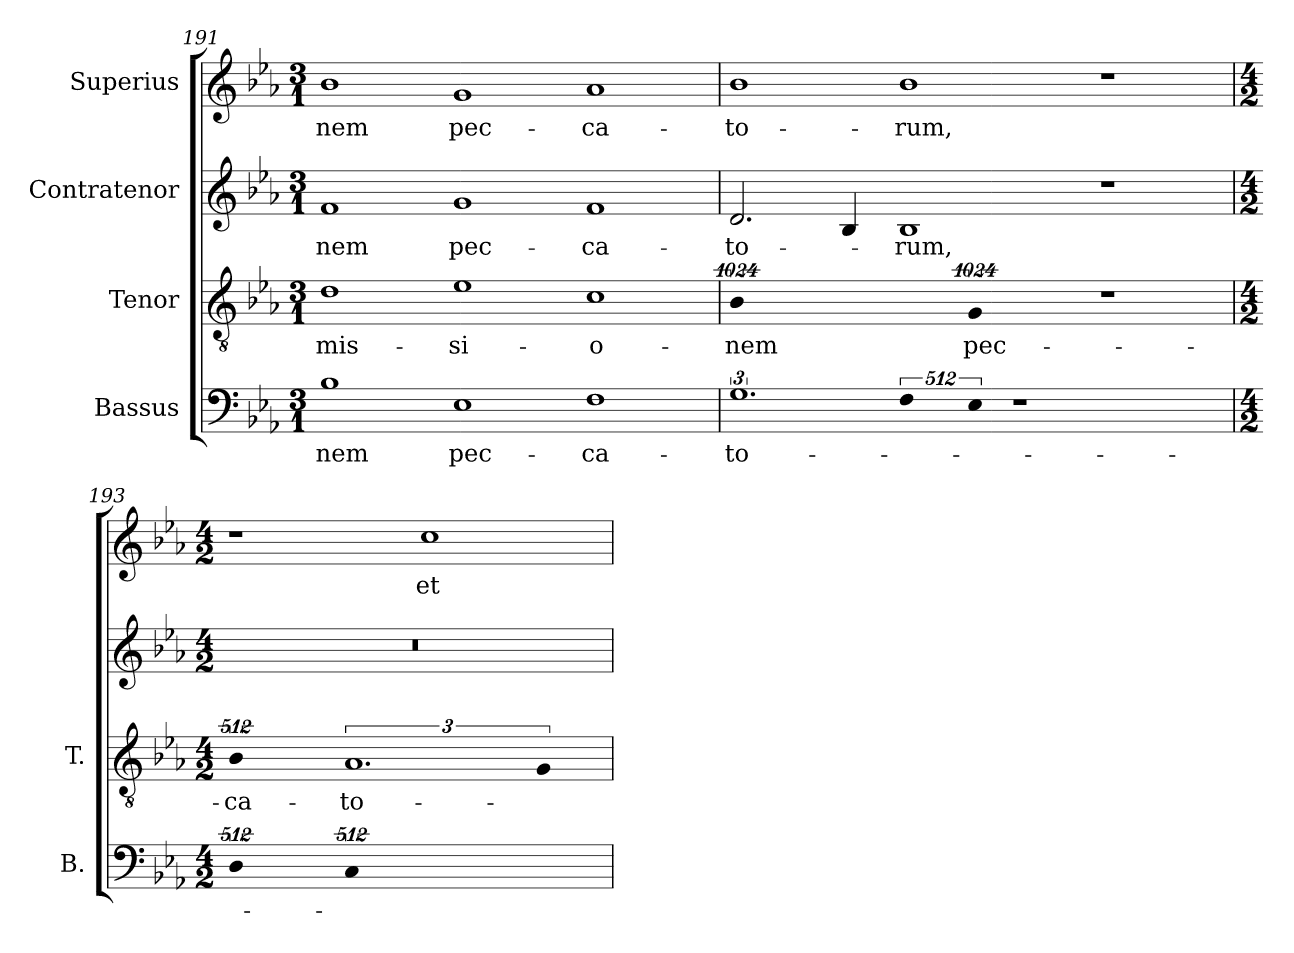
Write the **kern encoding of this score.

**kern	**text	**kern	**text	**kern	**text	**kern	**text
*part4	*part4	*part3	*part3	*part2	*part2	*part1	*part1
*staff4	*staff4	*staff3	*staff3	*staff2	*staff2	*staff1	*staff1
*I"Bassus	*	*I"Tenor	*	*I"Contratenor	*	*I"Superius	*
*I'B.	*	*I'T.	*	*	*	*	*
*clefF4	*	*clefGv2	*	*clefG2	*	*clefG2	*
*	*	*ITrd7c12	*	*ITrd7c12	*	*	*
*k[b-e-a-]	*	*k[b-e-a-]	*	*k[b-e-a-]	*	*k[b-e-a-]	*
*E-:	*	*E-:	*	*E-:	*	*E-:	*
*M3/1	*	*M3/1	*	*M3/1	*	*M3/1	*
=191	=191	=191	=191	=191	=191	=191	=191
!	!LO:LY:b:color=#000000	!	!	!	!	!	!
!	!	!	!LO:LY:b:color=#000000	!	!	!	!
!	!	!	!	!	!LO:LY:b:color=#000000	!	!
!	!	!	!	!	!	!	!LO:LY:b:color=#000000
1B-i	-nem	1Di	-mis-	1Fi	-nem	1b-i	-nem
!	!LO:LY:b:color=#000000	!	!	!	!	!	!
!	!	!	!LO:LY:b:color=#000000	!	!	!	!
!	!	!	!	!	!LO:LY:b:color=#000000	!	!
!	!	!	!	!	!	!	!LO:LY:b:color=#000000
1E-i	pec-	1E-i	-si-	1Gi	pec-	1gi	pec-
!	!LO:LY:b:color=#000000	!	!	!	!	!	!
!	!	!	!LO:LY:b:color=#000000	!	!	!	!
!	!	!	!	!	!LO:LY:b:color=#000000	!	!
!	!	!	!	!	!	!	!LO:LY:b:color=#000000
1Fi	-ca-	1Ci	-o-	1Fi	-ca-	1a-i	-ca-
=192	=192	=192	=192	=192	=192	=192	=192
!	!LO:LY:b:color=#000000	!LO:N:vis=0	!	!	!	!	!
!	!	!	!LO:LY:b:color=#000000	!	!	!	!
!	!	!	!	!	!LO:LY:b:color=#000000	!	!
!	!	!	!	!	!	!	!LO:LY:b:color=#000000
3%2.Gi	-to-	1024%1365BB-i	-nem	2.Di/	-to-	1b-i	-to-
.	.	.	.	4BB-i/	.	.	.
!LO:N:vis=2	!	!	!	!	!	!	!
!	!	!	!	!	!LO:LY:b:color=#000000	!	!
!	!	!	!	!	!	!	!LO:LY:b:color=#000000
1024%341Fi\	.	.	.	1BB-i	-rum,	1b-i	-rum,
!LO:N:vis=1	!	!LO:N:vis=1	!	!	!	!	!
!	!	!	!LO:LY:b:color=#000000	!	!	!	!
1024%683E-i	.	1024%683GGi	pec-	.	.	.	.
1r	.	1r	.	1r	.	1r	.
!!LO:PB:g=z
=193	=193	=193	=193	=193	=193	=193	=193
*M4/2	*	*M4/2	*	*M4/2	*	*M4/2	*
!LO:N:vis=1	!	!LO:N:vis=1	!	!	!	!	!
!	!	!	!LO:LY:b:color=#000000	!LO:N:vis=1	!	!	!
512%341Di	.	512%341BB-i	-ca-	0r	.	1r	.
!LO:N:vis=0	!	!	!	!	!	!	!
!	!	!	!LO:LY:b:color=#000000	!	!	!	!
512%683Ci	.	3%2.AA-i	-to-	.	.	.	.
!	!	!	!	!	!	!	!LO:LY:b:color=#000000
.	.	.	.	.	.	1cci	et
!	!	!LO:N:vis=2	!	!	!	!	!
.	.	512%171GGi/	.	.	.	.	.
=	=	=	=	=	=	=	=
*-	*-	*-	*-	*-	*-	*-	*-
